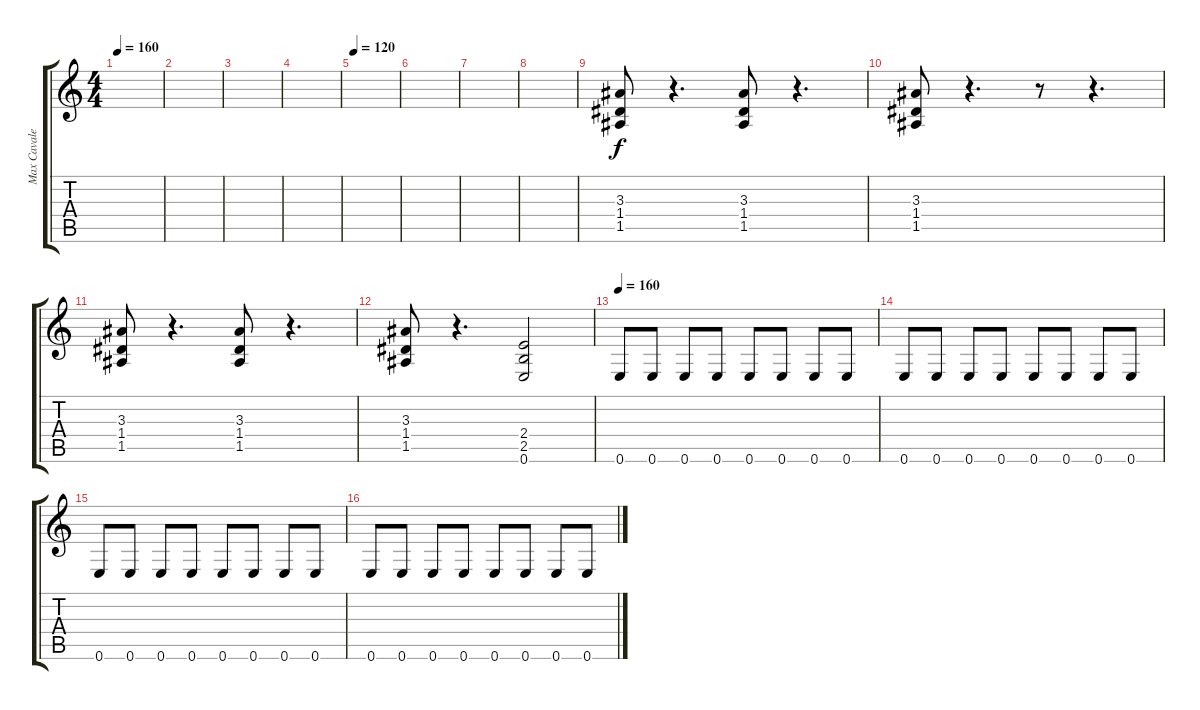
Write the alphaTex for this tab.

\track ("Max Cavalera" "Max Cavale") {instrument distortionguitar}
\staff {score tabs}
\tuning (E4 B3 G3 D3 A2 E2) {hide}
\ts (4 4)
\tempo 160
\tempo 132
\tempo 160
\clef g2
\ks c
|
|
|
|
\tempo 120
|
|
|
|
(3.3 1.4 1.5).8 r.4{d} (3.3 1.4 1.5).8 r.4{d} |
(3.3 1.4 1.5).8 r.4{d} r.8 r.4{d} |
(3.3 1.4 1.5).8 r.4{d} (3.3 1.4 1.5).8 r.4{d} |
(3.3 1.4 1.5).8 r.4{d} (2.4 2.5 0.6).2{dy f} |
\tempo 180
\tempo 160
0.6.8 0.6.8 0.6.8 0.6.8 0.6.8 0.6.8 0.6.8 0.6.8 |
0.6.8 0.6.8 0.6.8 0.6.8 0.6.8 0.6.8 0.6.8 0.6.8 |
0.6.8 0.6.8 0.6.8 0.6.8 0.6.8 0.6.8 0.6.8 0.6.8 |
0.6.8 0.6.8 0.6.8 0.6.8 0.6.8 0.6.8 0.6.8 0.6.8
